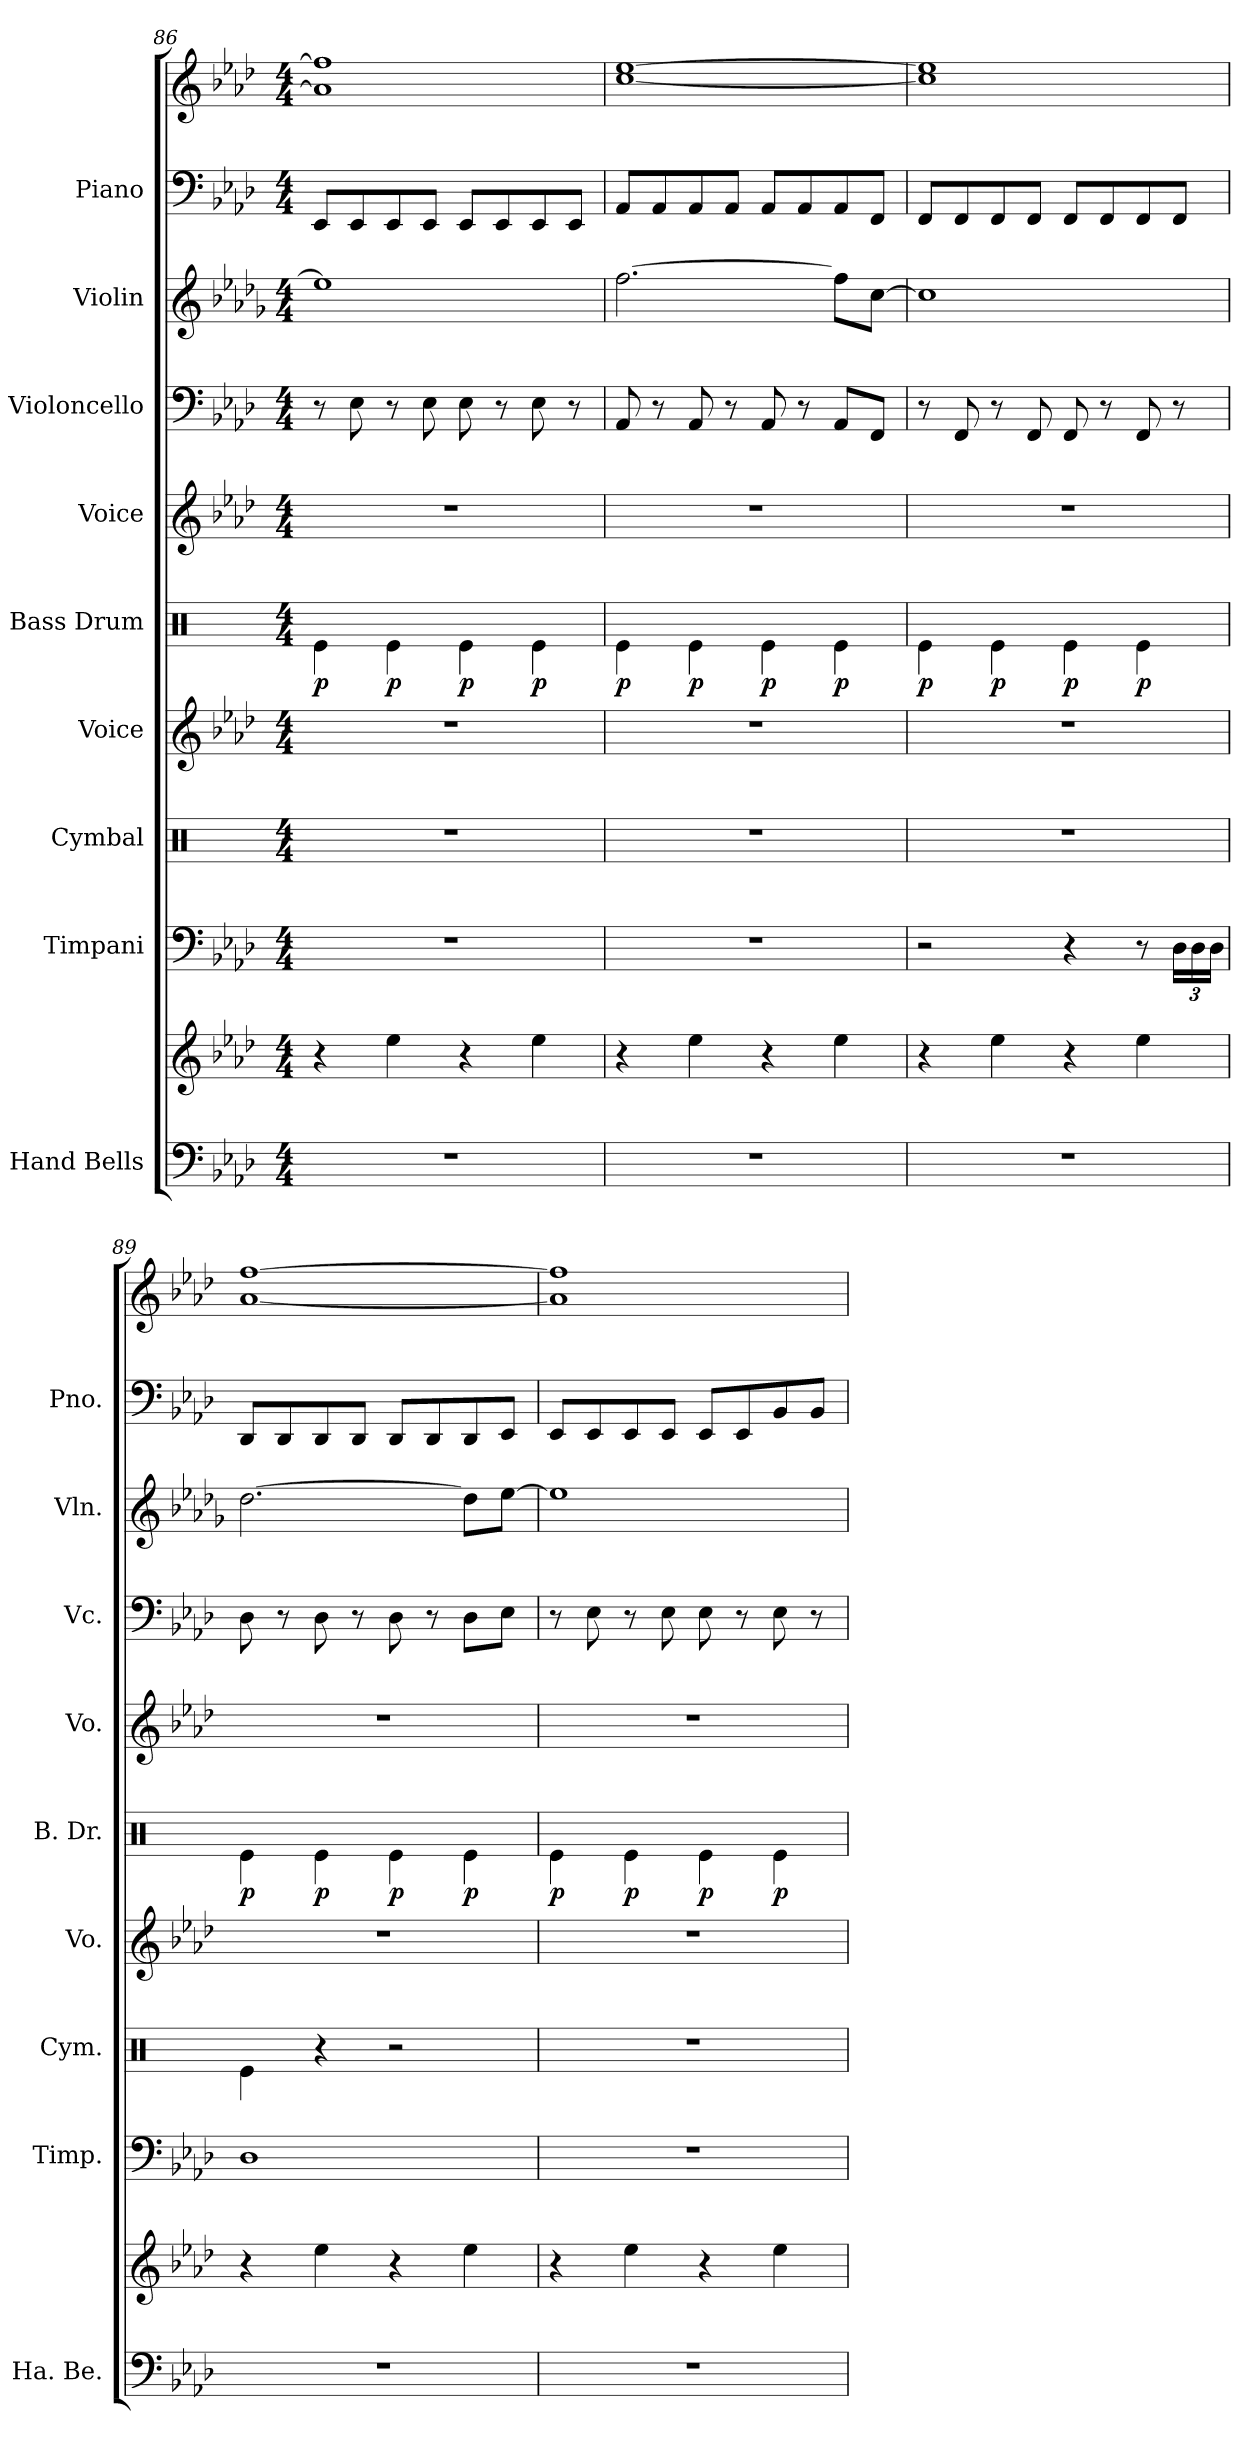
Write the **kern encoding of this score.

**kern	**kern	**kern	**kern	**kern	**kern	**dynam	**kern	**kern	**kern	**kern	**kern
*part9	*part9	*part8	*part7	*part6	*part5	*part5	*part4	*part3	*part2	*part1	*part1
*staff11	*staff10	*staff9	*staff8	*staff7	*staff6	*staff6	*staff5	*staff4	*staff3	*staff2	*staff1
*I"Hand Bells	*	*I"Timpani	*I"Cymbal	*I"Voice	*I"Bass Drum	*	*I"Voice	*I"Violoncello	*I"Violin	*I"Piano	*
*I'Ha. Be.	*	*I'Timp.	*I'Cym.	*I'Vo.	*I'B. Dr.	*	*I'Vo.	*I'Vc.	*I'Vln.	*I'Pno.	*
*clefF4	*clefG2	*clefF4	*clefX	*clefG2	*clefX	*	*clefG2	*clefF4	*clefG2	*clefF4	*clefG2
*k[b-e-a-d-]	*k[b-e-a-d-]	*k[b-e-a-d-]	*k[]	*k[b-e-a-d-]	*k[]	*	*k[b-e-a-d-]	*k[b-e-a-d-]	*k[b-e-a-d-g-]	*k[b-e-a-d-]	*k[b-e-a-d-]
*M4/4	*M4/4	*M4/4	*M4/4	*M4/4	*M4/4	*	*M4/4	*M4/4	*M4/4	*M4/4	*M4/4
=86	=86	=86	=86	=86	=86	=86	=86	=86	=86	=86	=86
!	!	!	!	!	!	!LO:DY:b	!	!	!	!	!
1r	4r	1r	1r	1r	4Re\	p	1r	8r	1ee-]	8EE-/L	1a-] 1ff]
.	.	.	.	.	.	.	.	8E-\	.	8EE-/	.
!	!	!	!	!	!	!LO:DY:b	!	!	!	!	!
.	4ee-\	.	.	.	4Re\	p	.	8r	.	8EE-/	.
.	.	.	.	.	.	.	.	8E-\	.	8EE-/J	.
!	!	!	!	!	!	!LO:DY:b	!	!	!	!	!
.	4r	.	.	.	4Re\	p	.	8E-\	.	8EE-/L	.
.	.	.	.	.	.	.	.	8r	.	8EE-/	.
!	!	!	!	!	!	!LO:DY:b	!	!	!	!	!
.	4ee-\	.	.	.	4Re\	p	.	8E-\	.	8EE-/	.
.	.	.	.	.	.	.	.	8r	.	8EE-/J	.
!!LO:PB:g=z
=87	=87	=87	=87	=87	=87	=87	=87	=87	=87	=87	=87
!	!	!	!	!	!	!LO:DY:b	!	!	!	!	!
1r	4r	1r	1r	1r	4Re\	p	1r	8AA-/	[2.ff\	8AA-/L	[1cc [1ee-
.	.	.	.	.	.	.	.	8r	.	8AA-/	.
!	!	!	!	!	!	!LO:DY:b	!	!	!	!	!
.	4ee-\	.	.	.	4Re\	p	.	8AA-/	.	8AA-/	.
.	.	.	.	.	.	.	.	8r	.	8AA-/J	.
!	!	!	!	!	!	!LO:DY:b	!	!	!	!	!
.	4r	.	.	.	4Re\	p	.	8AA-/	.	8AA-/L	.
.	.	.	.	.	.	.	.	8r	.	8AA-/	.
!	!	!	!	!	!	!LO:DY:b	!	!	!	!	!
.	4ee-\	.	.	.	4Re\	p	.	8AA-/L	8ff\L]	8AA-/	.
.	.	.	.	.	.	.	.	8FF/J	[8cc\J	8FF/J	.
=88	=88	=88	=88	=88	=88	=88	=88	=88	=88	=88	=88
!	!	!	!	!	!	!LO:DY:b	!	!	!	!	!
1r	4r	2r	1r	1r	4Re\	p	1r	8r	1cc]	8FF/L	1cc] 1ee-]
.	.	.	.	.	.	.	.	8FF/	.	8FF/	.
!	!	!	!	!	!	!LO:DY:b	!	!	!	!	!
.	4ee-\	.	.	.	4Re\	p	.	8r	.	8FF/	.
.	.	.	.	.	.	.	.	8FF/	.	8FF/J	.
!	!	!	!	!	!	!LO:DY:b	!	!	!	!	!
.	4r	4r	.	.	4Re\	p	.	8FF/	.	8FF/L	.
.	.	.	.	.	.	.	.	8r	.	8FF/	.
!	!	!	!	!	!	!LO:DY:b	!	!	!	!	!
.	4ee-\	8r	.	.	4Re\	p	.	8FF/	.	8FF/	.
*	*	*Xbrackettup	*	*	*	*	*	*	*	*	*
.	.	24D-\LL	.	.	.	.	.	8r	.	8FF/J	.
.	.	24D-\	.	.	.	.	.	.	.	.	.
.	.	24D-\JJ	.	.	.	.	.	.	.	.	.
=89	=89	=89	=89	=89	=89	=89	=89	=89	=89	=89	=89
!	!	!	!	!	!	!LO:DY:b	!	!	!	!	!
1r	4r	1D-	4Re\	1r	4Re\	p	1r	8D-\	[2.dd-\	8DD-/L	[1a- [1ff
.	.	.	.	.	.	.	.	8r	.	8DD-/	.
!	!	!	!	!	!	!LO:DY:b	!	!	!	!	!
.	4ee-\	.	4r	.	4Re\	p	.	8D-\	.	8DD-/	.
.	.	.	.	.	.	.	.	8r	.	8DD-/J	.
!	!	!	!	!	!	!LO:DY:b	!	!	!	!	!
.	4r	.	2r	.	4Re\	p	.	8D-\	.	8DD-/L	.
.	.	.	.	.	.	.	.	8r	.	8DD-/	.
!	!	!	!	!	!	!LO:DY:b	!	!	!	!	!
.	4ee-\	.	.	.	4Re\	p	.	8D-\L	8dd-\L]	8DD-/	.
.	.	.	.	.	.	.	.	8E-\J	[8ee-\J	8EE-/J	.
!!LO:PB:g=z
=90	=90	=90	=90	=90	=90	=90	=90	=90	=90	=90	=90
!	!	!	!	!	!	!LO:DY:b	!	!	!	!	!
1r	4r	1r	1r	1r	4Re\	p	1r	8r	1ee-]	8EE-/L	1a-] 1ff]
.	.	.	.	.	.	.	.	8E-\	.	8EE-/	.
!	!	!	!	!	!	!LO:DY:b	!	!	!	!	!
.	4ee-\	.	.	.	4Re\	p	.	8r	.	8EE-/	.
.	.	.	.	.	.	.	.	8E-\	.	8EE-/J	.
!	!	!	!	!	!	!LO:DY:b	!	!	!	!	!
.	4r	.	.	.	4Re\	p	.	8E-\	.	8EE-/L	.
.	.	.	.	.	.	.	.	8r	.	8EE-/	.
!	!	!	!	!	!	!LO:DY:b	!	!	!	!	!
.	4ee-\	.	.	.	4Re\	p	.	8E-\	.	8BB-/	.
.	.	.	.	.	.	.	.	8r	.	8BB-/J	.
=	=	=	=	=	=	=	=	=	=	=	=
*-	*-	*-	*-	*-	*-	*-	*-	*-	*-	*-	*-
